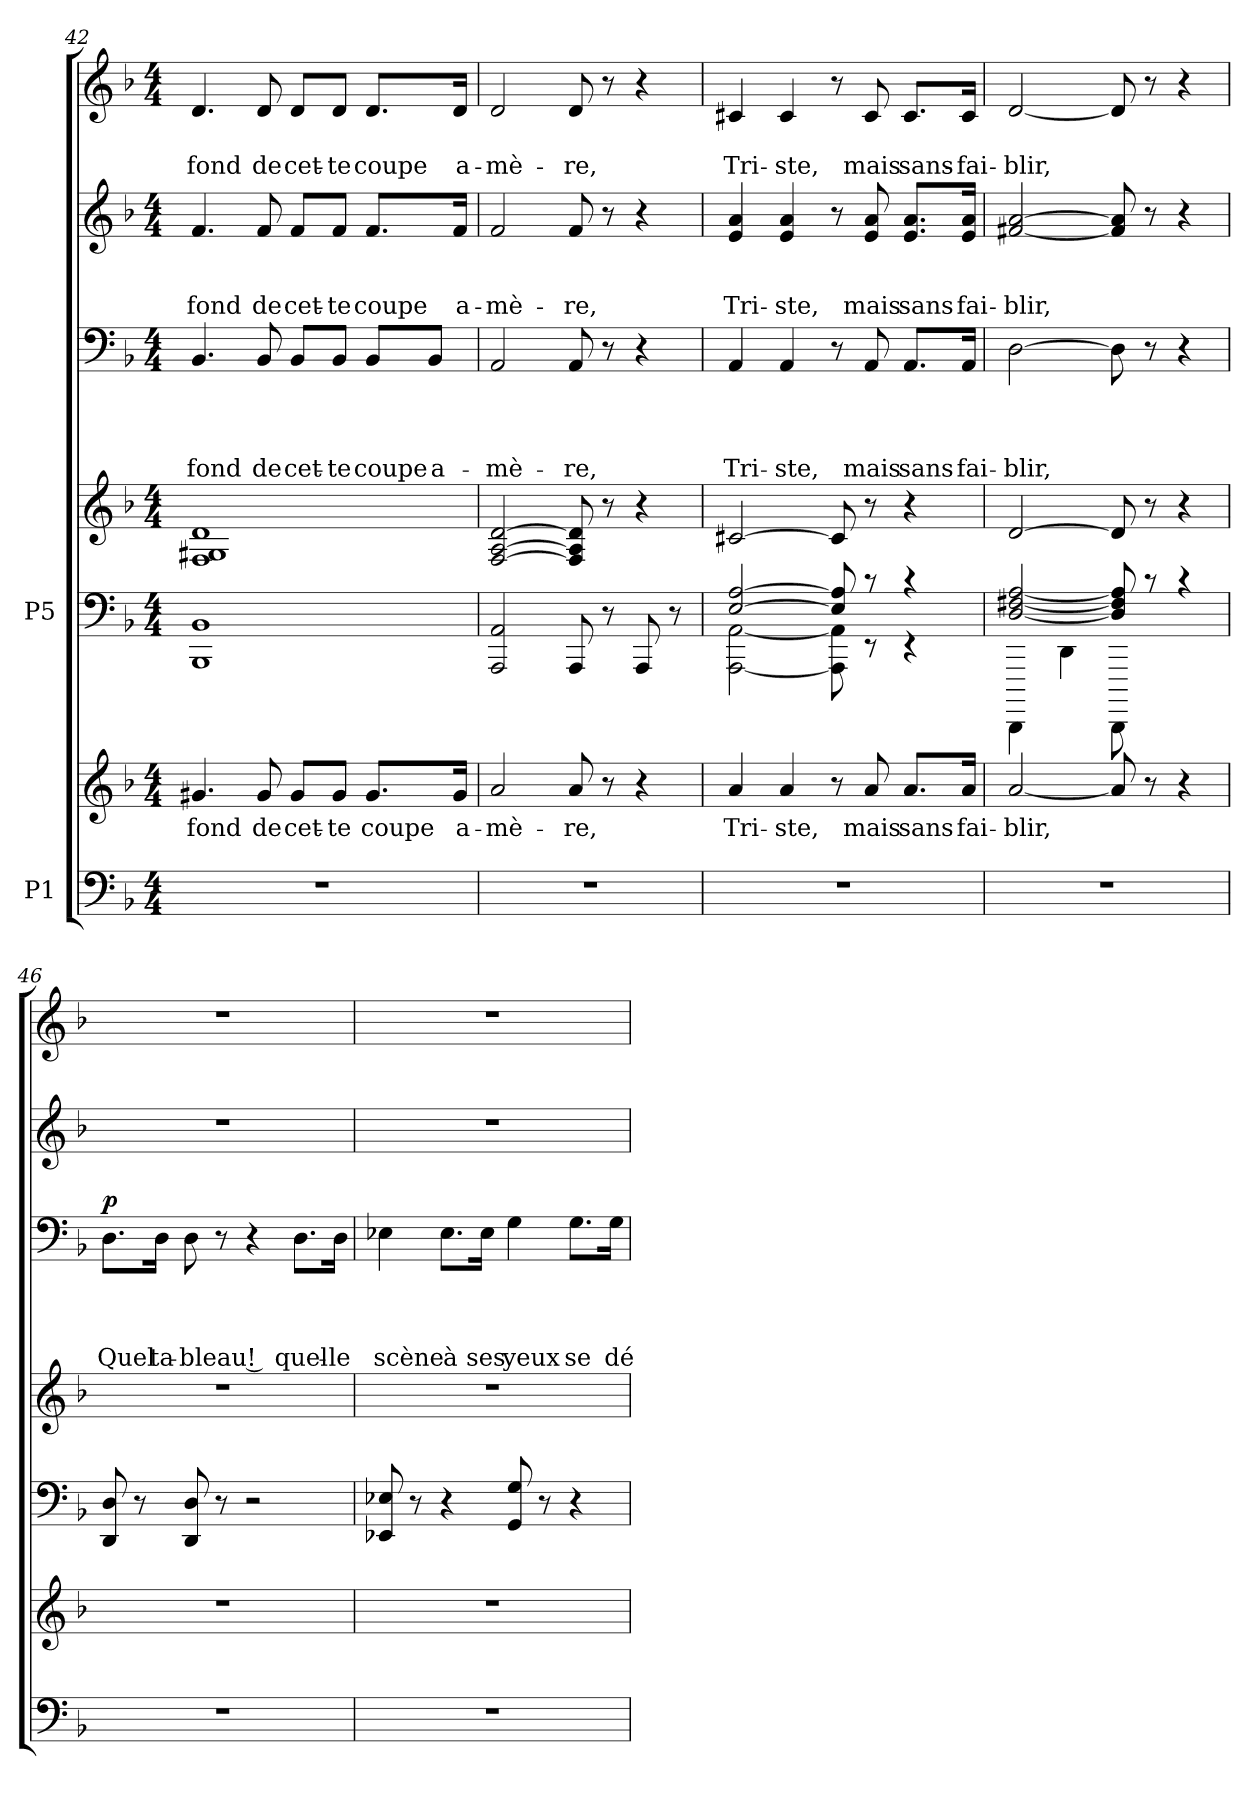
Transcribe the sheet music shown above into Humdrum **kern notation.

**kern	**kern	**text	**kern	**kern	**kern	**text	**text	**text	**text	**dynam	**kern	**text	**text	**text	**kern	**text	**text
*part5	*part5	*part5	*part4	*part4	*part3	*part3	*part3	*part3	*part3	*part3	*part2	*part2	*part2	*part2	*part1	*part1	*part1
*staff7	*staff6	*staff6	*staff5	*staff4	*staff3	*staff3	*staff3	*staff3	*staff3	*staff3	*staff2	*staff2	*staff2	*staff2	*staff1	*staff1	*staff1
*I"P1	*	*	*I"P5	*	*	*	*	*	*	*	*	*	*	*	*	*	*
*clefF4	*clefG2	*	*clefF4	*clefG2	*clefF4	*	*	*	*	*	*clefG2	*	*	*	*clefG2	*	*
*	*	*	*	*	*	*	*	*	*	*	*ITrd7c12	*	*	*	*	*	*
*k[b-]	*k[b-]	*	*k[b-]	*k[b-]	*k[b-]	*	*	*	*	*	*k[b-]	*	*	*	*k[b-]	*	*
*F:	*F:	*	*F:	*F:	*F:	*	*	*	*	*	*F:	*	*	*	*F:	*	*
*M4/4	*M4/4	*	*M4/4	*M4/4	*M4/4	*	*	*	*	*	*M4/4	*	*	*	*M4/4	*	*
=42	=42	=42	=42	=42	=42	=42	=42	=42	=42	=42	=42	=42	=42	=42	=42	=42	=42
!	!	!LO:LY:b	!	!	!	!	!	!	!LO:LY:b	!	!	!	!	!LO:LY:b	!	!	!LO:LY:b
*	*	*	*^	*^	*	*	*	*	*	*	*	*	*	*	*	*	*
*	*	*	*	*^	*	*^	*	*	*	*	*	*	*	*	*	*	*	*	*
1r	4.g#X/	fond	1ryy	1BBB- 1BB-	1ryy	1F 1G#X 1d	1ryy	1ryy	4.BB-/	.	.	.	fond	.	4.F/	.	.	fond	4.d/	.	fond
!	!	!LO:LY:b	!	!	!	!	!	!	!	!	!	!	!LO:LY:b	!	!	!	!	!LO:LY:b	!	!	!LO:LY:b
.	8g#/	de	.	.	.	.	.	.	8BB-/	.	.	.	de	.	8F/	.	.	de	8d/	.	de
!	!	!LO:LY:b	!	!	!	!	!	!	!	!	!	!	!LO:LY:b	!	!	!	!	!LO:LY:b	!	!	!LO:LY:b
.	8g#/L	cet-	.	.	.	.	.	.	8BB-/L	.	.	.	cet-	.	8F/L	.	.	cet-	8d/L	.	cet-
!	!	!LO:LY:b	!	!	!	!	!	!	!	!	!	!	!LO:LY:b	!	!	!	!	!LO:LY:b	!	!	!LO:LY:b
.	8g#/J	-te	.	.	.	.	.	.	8BB-/J	.	.	.	-te	.	8F/J	.	.	-te	8d/J	.	-te
!	!	!LO:LY:b	!	!	!	!	!	!	!	!	!	!	!LO:LY:b	!	!	!	!	!LO:LY:b	!	!	!LO:LY:b
.	8.g#/L	coupe	.	.	.	.	.	.	8BB-/L	.	.	.	coupe	.	8.F/L	.	.	coupe	8.d/L	.	coupe
!	!	!	!	!	!	!	!	!	!	!	!	!	!LO:LY:b	!	!	!	!	!	!	!	!
.	.	.	.	.	.	.	.	.	8BB-/J	.	.	.	a-	.	.	.	.	.	.	.	.
!	!	!LO:LY:b	!	!	!	!	!	!	!	!	!	!	!	!	!	!	!	!LO:LY:b	!	!	!LO:LY:b
.	16g#/Jk	a-	.	.	.	.	.	.	.	.	.	.	.	.	16F/Jk	.	.	a-	16d/Jk	.	a-
=43	=43	=43	=43	=43	=43	=43	=43	=43	=43	=43	=43	=43	=43	=43	=43	=43	=43	=43	=43	=43	=43
!	!	!LO:LY:b	!	!	!	!	!	!	!	!	!	!	!LO:LY:b	!	!	!	!	!LO:LY:b	!	!	!LO:LY:b
1r	2a/	-mè-	2AAA/ 2AA/	1ryy	1ryy	[<2F/ [>2A/ [>2d/	1ryy	1ryy	2AA/	.	.	.	-mè-	.	2F/	.	.	-mè-	2d/	.	-mè-
!	!	!LO:LY:b	!	!	!	!	!	!	!	!	!	!	!LO:LY:b	!	!	!	!	!LO:LY:b	!	!	!LO:LY:b
.	8a/	-re,	8AAA/	.	.	8F/] 8A/] 8d/]	.	.	8AA/	.	.	.	-re,	.	8F/	.	.	-re,	8d/	.	-re,
.	8r	.	8r	.	.	8r	.	.	8r	.	.	.	.	.	8r	.	.	.	8r	.	.
.	4r	.	8AAA/	.	.	4r	.	.	4r	.	.	.	.	.	4r	.	.	.	4r	.	.
.	.	.	8r	.	.	.	.	.	.	.	.	.	.	.	.	.	.	.	.	.	.
!!LO:PB:g=z
=44	=44	=44	=44	=44	=44	=44	=44	=44	=44	=44	=44	=44	=44	=44	=44	=44	=44	=44	=44	=44	=44
!	!	!LO:LY:b	!	!	!	!	!	!	!	!	!	!	!LO:LY:b	!	!	!	!	!LO:LY:b	!	!	!LO:LY:b
1r	4a/	Tri-	[>2E/ [>2A/	[<2AAA\ [<2AA\	1ryy	[>2c#X/	1ryy	1ryy	4AA/	.	.	.	Tri-	.	4E/ 4A/	.	.	Tri-	4c#X/	.	Tri-
!	!	!LO:LY:b	!	!	!	!	!	!	!	!	!	!	!LO:LY:b	!	!	!	!	!LO:LY:b	!	!	!LO:LY:b
.	4a/	-ste,	.	.	.	.	.	.	4AA/	.	.	.	-ste,	.	4E/ 4A/	.	.	-ste,	4c#/	.	-ste,
.	8r	.	8E/] 8A/]	8AAA\] 8AA\]	.	8c#/]	.	.	8r	.	.	.	.	.	8r	.	.	.	8r	.	.
!	!	!LO:LY:b	!	!	!	!	!	!	!	!	!	!	!LO:LY:b	!	!	!	!	!LO:LY:b	!	!	!LO:LY:b
.	8a/	mais	8rc	8rEE	.	8r	.	.	8AA/	.	.	.	mais	.	8E/ 8A/	.	.	mais	8c#/	.	mais
!	!	!LO:LY:b	!	!	!	!	!	!	!	!	!	!	!LO:LY:b	!	!	!	!	!LO:LY:b	!	!	!LO:LY:b
.	8.a/L	sans	4rc	4rEE	.	4r	.	.	8.AA/L	.	.	.	sans	.	8.E/ 8.A/L	.	.	sans	8.c#/L	.	sans-
!	!	!LO:LY:b	!	!	!	!	!	!	!	!	!	!	!LO:LY:b	!	!	!	!	!LO:LY:b	!	!	!LO:LY:b
.	16a/Jk	fai-	.	.	.	.	.	.	16AA/Jk	.	.	.	fai-	.	16E/ 16A/Jk	.	.	fai-	16c#/Jk	.	-fai-
=45	=45	=45	=45	=45	=45	=45	=45	=45	=45	=45	=45	=45	=45	=45	=45	=45	=45	=45	=45	=45	=45
!	!	!LO:LY:b	!	!	!	!	!	!	!	!	!	!	!LO:LY:b	!	!	!	!	!LO:LY:b	!	!	!LO:LY:b
1r	[<2a/	-blir,	4DDDD\	[<2D/ [<2F#X/ [>2A/	1ryy	[>2d/	1ryy	1ryy	[>2D\	.	.	.	-blir,	.	[<2F#X/ [>2A/	.	.	-blir,	[<2d/	.	-blir,
.	.	.	4DD\	.	.	.	.	.	.	.	.	.	.	.	.	.	.	.	.	.	.
.	8a/]	.	8DDDD\	8D/] 8F#/] 8A/]	.	8d/]	.	.	8D\]	.	.	.	.	.	8F#/] 8A/]	.	.	.	8d/]	.	.
.	8r	.	8rc	4.ryy	.	8r	.	.	8r	.	.	.	.	.	8r	.	.	.	8r	.	.
.	4r	.	4rc	.	.	4r	.	.	4r	.	.	.	.	.	4r	.	.	.	4r	.	.
=46	=46	=46	=46	=46	=46	=46	=46	=46	=46	=46	=46	=46	=46	=46	=46	=46	=46	=46	=46	=46	=46
!	!	!	!	!	!	!	!	!	!	!	!	!	!LO:LY:b	!LO:DY:a	!	!	!	!	!	!	!
1r	1r	.	8DD/ 8D/	1ryy	1ryy	1r	1ryy	1ryy	8.D\L	.	.	.	Quel	p	1r	.	.	.	1r	.	.
.	.	.	8r	.	.	.	.	.	.	.	.	.	.	.	.	.	.	.	.	.	.
!	!	!	!	!	!	!	!	!	!	!	!	!	!LO:LY:b	!	!	!	!	!	!	!	!
.	.	.	.	.	.	.	.	.	16D\Jk	.	.	.	ta-	.	.	.	.	.	.	.	.
!	!	!	!	!	!	!	!	!	!	!	!	!	!LO:LY:b	!	!	!	!	!	!	!	!
.	.	.	8DD/ 8D/	.	.	.	.	.	8D\	.	.	.	-bleau !	.	.	.	.	.	.	.	.
.	.	.	8r	.	.	.	.	.	8r	.	.	.	.	.	.	.	.	.	.	.	.
.	.	.	2r	.	.	.	.	.	4r	.	.	.	.	.	.	.	.	.	.	.	.
!	!	!	!	!	!	!	!	!	!	!	!	!	!LO:LY:b	!	!	!	!	!	!	!	!
.	.	.	.	.	.	.	.	.	8.D\L	.	.	.	quel-	.	.	.	.	.	.	.	.
!	!	!	!	!	!	!	!	!	!	!	!	!	!LO:LY:b	!	!	!	!	!	!	!	!
.	.	.	.	.	.	.	.	.	16D\Jk	.	.	.	-le	.	.	.	.	.	.	.	.
!!LO:LB:g=z
=47	=47	=47	=47	=47	=47	=47	=47	=47	=47	=47	=47	=47	=47	=47	=47	=47	=47	=47	=47	=47	=47
!	!	!	!	!	!	!	!	!	!	!	!	!	!LO:LY:b	!	!	!	!	!	!	!	!
1r	1r	.	8EE-X/ 8E-X/	1ryy	1ryy	1r	1ryy	1ryy	4E-X\	.	.	.	scène	.	1r	.	.	.	1r	.	.
.	.	.	8r	.	.	.	.	.	.	.	.	.	.	.	.	.	.	.	.	.	.
!	!	!	!	!	!	!	!	!	!	!	!	!	!LO:LY:b	!	!	!	!	!	!	!	!
.	.	.	4r	.	.	.	.	.	8.E-\L	.	.	.	à	.	.	.	.	.	.	.	.
!	!	!	!	!	!	!	!	!	!	!	!	!	!LO:LY:b	!	!	!	!	!	!	!	!
.	.	.	.	.	.	.	.	.	16E-\Jk	.	.	.	ses	.	.	.	.	.	.	.	.
!	!	!	!	!	!	!	!	!	!	!	!	!	!LO:LY:b	!	!	!	!	!	!	!	!
.	.	.	8GG/ 8G/	.	.	.	.	.	4G\	.	.	.	yeux	.	.	.	.	.	.	.	.
.	.	.	8r	.	.	.	.	.	.	.	.	.	.	.	.	.	.	.	.	.	.
!	!	!	!	!	!	!	!	!	!	!	!	!	!LO:LY:b	!	!	!	!	!	!	!	!
.	.	.	4r	.	.	.	.	.	8.G\L	.	.	.	se	.	.	.	.	.	.	.	.
!	!	!	!	!	!	!	!	!	!	!	!	!	!LO:LY:b	!	!	!	!	!	!	!	!
.	.	.	.	.	.	.	.	.	16G\Jk	.	.	.	dé-	.	.	.	.	.	.	.	.
*	*	*	*v	*v	*v	*	*	*	*	*	*	*	*	*	*	*	*	*	*	*	*
*	*	*	*	*v	*v	*v	*	*	*	*	*	*	*	*	*	*	*	*	*
=	=	=	=	=	=	=	=	=	=	=	=	=	=	=	=	=	=
*-	*-	*-	*-	*-	*-	*-	*-	*-	*-	*-	*-	*-	*-	*-	*-	*-	*-
